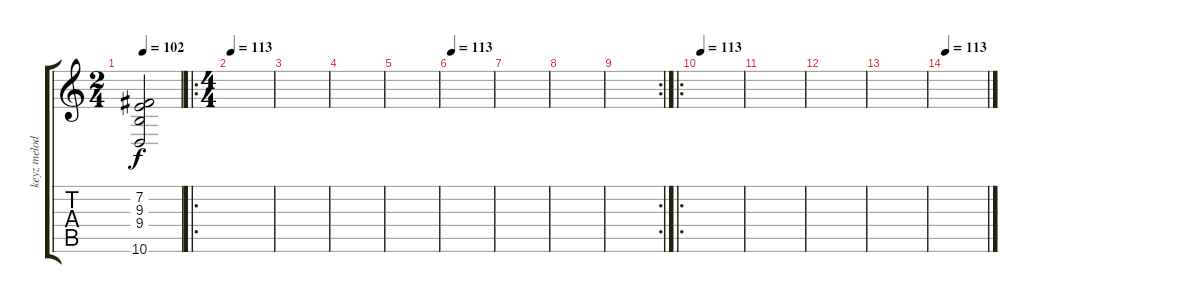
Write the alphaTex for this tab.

\track ("keyz melody" "keyz melod") {instrument acousticgrandpiano}
\staff {score tabs}
\tuning (E4 B3 G3 D3 A2 E2) {hide}
\ts (2 4)
\tempo 102
\clef g2
\ks c
(7.2{t} 9.3{t} 9.4{t} 10.6{t}).2{dy f} |
\ro
\ts (4 4)
\tempo 113
|
|
|
|
\tempo 113
|
|
|
\rc 2
|
\ro
\tempo 113
|
|
|
|
\tempo 113
